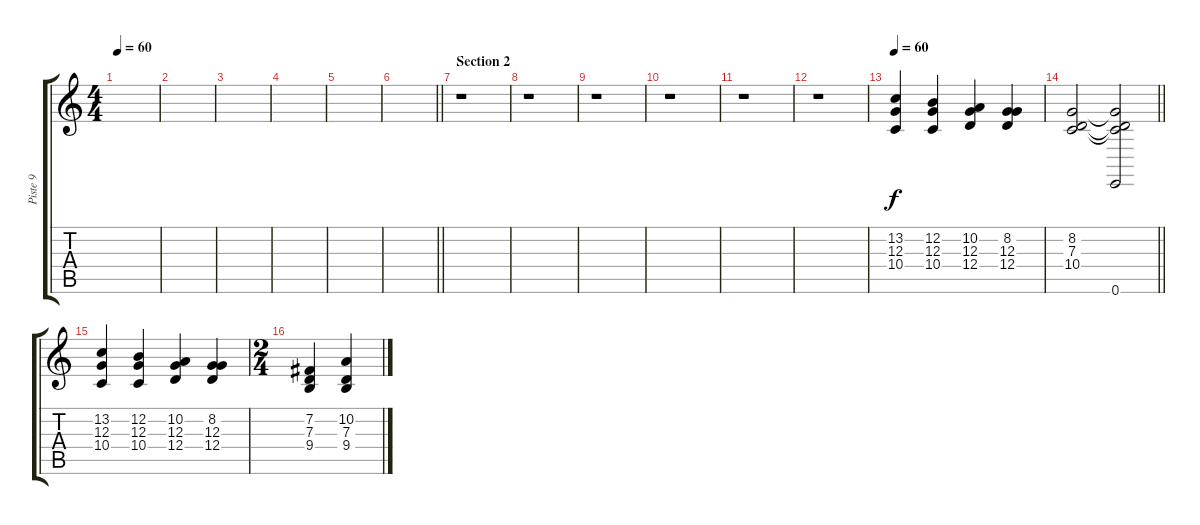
\track ("Piste 9" "Piste 9") {instrument stringensemble1}
\staff {score tabs}
\tuning (E4 B3 G3 D3 A2 E2) {hide}
\ts (4 4)
\tempo 60
\clef g2
\ks c
|
|
|
|
|
\barLineRight lightlight
|
\section ("" "Section 2")
r.1 |
r.1 |
r.1 |
r.1 |
r.1 |
r.1 |
\tempo 60
(13.2 12.3 10.4).4{volume 8 instrument fx4atmosphere} (12.2 12.3 10.4).4 (10.2 12.3 12.4).4 (8.2 12.3 12.4).4 |
\barLineRight lightlight
(8.2 7.3 10.4).2 (8.2{t} 7.3{t} 10.4{t} 0.6).2{volume 2} |
(13.2 12.3 10.4).4{volume 8} (12.2 12.3 10.4).4 (10.2 12.3 12.4).4 (8.2 12.3 12.4).4 |
\ts (2 4)
(7.2 7.3 9.4).4 (10.2 7.3 9.4).4
